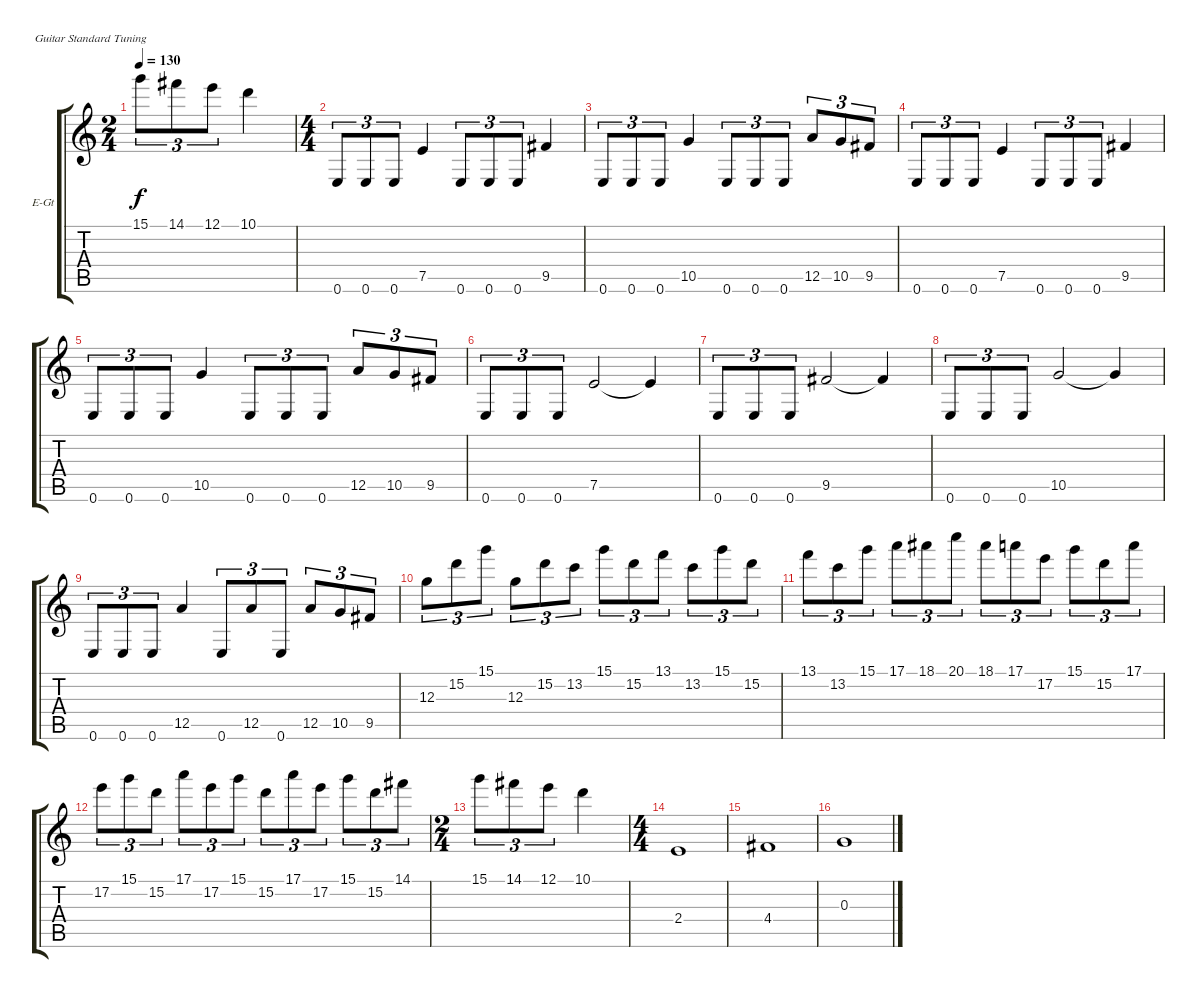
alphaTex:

\bracketExtendMode groupsimilarinstruments
\firstSystemTrackNameOrientation horizontal
\otherSystemsTrackNameOrientation horizontal
\track ("Electric Guitar 1" "E-Gt") {instrument distortionguitar}
\staff {score tabs}
\tuning (E4 B3 G3 D3 A2 E2)
\ts (2 4)
\tempo 130
\clef g2
\ks c
15.1.8{tu (3 2) dy f} 14.1.8{tu (3 2)} 12.1.8{tu (3 2)} 10.1.4 |
\ts (4 4)
0.6.8{tu (3 2)} 0.6.8{tu (3 2)} 0.6.8{tu (3 2)} 7.5.4 0.6.8{tu (3 2)} 0.6.8{tu (3 2)} 0.6.8{tu (3 2)} 9.5.4 |
0.6.8{tu (3 2)} 0.6.8{tu (3 2)} 0.6.8{tu (3 2)} 10.5.4 0.6.8{tu (3 2)} 0.6.8{tu (3 2)} 0.6.8{tu (3 2)} 12.5.8{tu (3 2)} 10.5.8{tu (3 2)} 9.5.8{tu (3 2)} |
0.6.8{tu (3 2)} 0.6.8{tu (3 2)} 0.6.8{tu (3 2)} 7.5.4 0.6.8{tu (3 2)} 0.6.8{tu (3 2)} 0.6.8{tu (3 2)} 9.5.4 |
0.6.8{tu (3 2)} 0.6.8{tu (3 2)} 0.6.8{tu (3 2)} 10.5.4 0.6.8{tu (3 2)} 0.6.8{tu (3 2)} 0.6.8{tu (3 2)} 12.5.8{tu (3 2)} 10.5.8{tu (3 2)} 9.5.8{tu (3 2)} |
0.6.8{tu (3 2)} 0.6.8{tu (3 2)} 0.6.8{tu (3 2)} 7.5.2 7.5{t}.4 |
0.6.8{tu (3 2)} 0.6.8{tu (3 2)} 0.6.8{tu (3 2)} 9.5.2 9.5{t}.4 |
0.6.8{tu (3 2)} 0.6.8{tu (3 2)} 0.6.8{tu (3 2)} 10.5.2 10.5{t}.4 |
0.6.8{tu (3 2)} 0.6.8{tu (3 2)} 0.6.8{tu (3 2)} 12.5.4 0.6.8{tu (3 2)} 12.5.8{tu (3 2)} 0.6.8{tu (3 2)} 12.5.8{tu (3 2)} 10.5.8{tu (3 2)} 9.5.8{tu (3 2)} |
12.3.8{tu (3 2)} 15.2.8{tu (3 2)} 15.1.8{tu (3 2)} 12.3.8{tu (3 2)} 15.2.8{tu (3 2)} 13.2.8{tu (3 2)} 15.1.8{tu (3 2)} 15.2.8{tu (3 2)} 13.1.8{tu (3 2)} 13.2.8{tu (3 2)} 15.1.8{tu (3 2)} 15.2.8{tu (3 2)} |
13.1.8{tu (3 2)} 13.2.8{tu (3 2)} 15.1.8{tu (3 2)} 17.1.8{tu (3 2)} 18.1.8{tu (3 2)} 20.1.8{tu (3 2)} 18.1.8{tu (3 2)} 17.1.8{tu (3 2)} 17.2.8{tu (3 2)} 15.1.8{tu (3 2)} 15.2.8{tu (3 2)} 17.1.8{tu (3 2)} |
17.2.8{tu (3 2)} 15.1.8{tu (3 2)} 15.2.8{tu (3 2)} 17.1.8{tu (3 2)} 17.2.8{tu (3 2)} 15.1.8{tu (3 2)} 15.2.8{tu (3 2)} 17.1.8{tu (3 2)} 17.2.8{tu (3 2)} 15.1.8{tu (3 2)} 15.2.8{tu (3 2)} 14.1.8{tu (3 2)} |
\ts (2 4)
15.1.8{tu (3 2)} 14.1.8{tu (3 2)} 12.1.8{tu (3 2)} 10.1.4 |
\ts (4 4)
2.4.1 |
4.4.1 |
0.3.1
